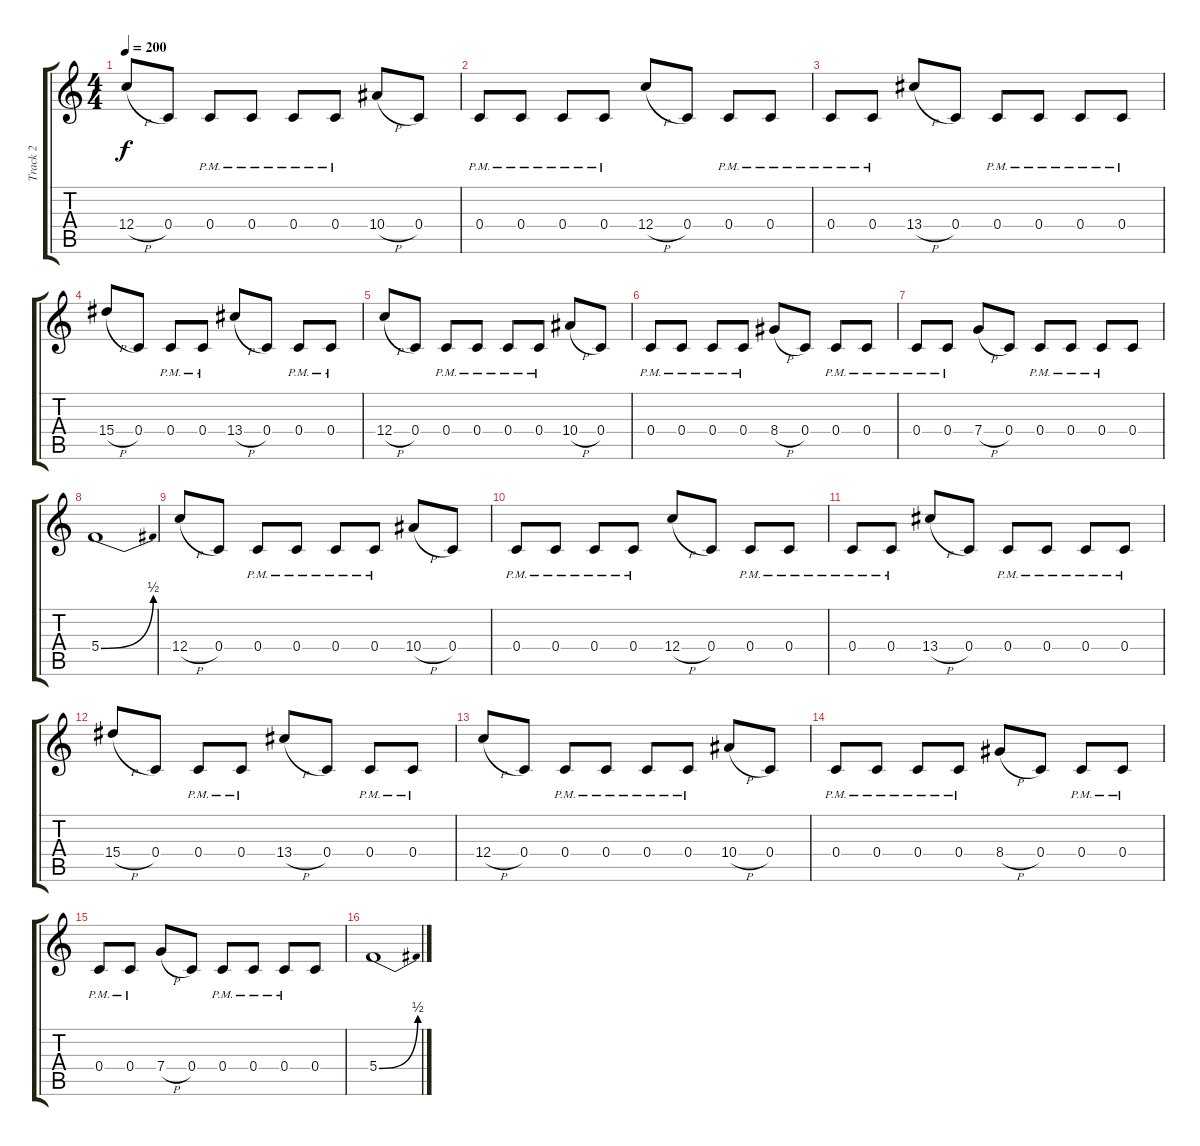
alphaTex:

\track ("Track 2" "Track 2") {instrument overdrivenguitar}
\staff {score tabs}
\tuning (D4 A3 F3 C3 G2 C2) {hide}
\ts (4 4)
\tempo 200
\clef g2
\ks c
12.4{h}.8{dy f} 0.4.8 0.4{pm}.8 0.4{pm}.8 0.4{pm}.8 0.4{pm}.8 10.4{h}.8 0.4.8 |
0.4{pm}.8 0.4{pm}.8 0.4{pm}.8 0.4{pm}.8 12.4{h}.8 0.4.8 0.4{pm}.8 0.4{pm}.8 |
0.4{pm}.8 0.4{pm}.8 13.4{h}.8 0.4.8 0.4{pm}.8 0.4{pm}.8 0.4{pm}.8 0.4{pm}.8 |
15.4{h}.8 0.4.8 0.4{pm}.8 0.4{pm}.8 13.4{h}.8 0.4.8 0.4{pm}.8 0.4{pm}.8 |
12.4{h}.8 0.4.8 0.4{pm}.8 0.4{pm}.8 0.4{pm}.8 0.4{pm}.8 10.4{h}.8 0.4.8 |
0.4{pm}.8 0.4{pm}.8 0.4{pm}.8 0.4{pm}.8 8.4{h}.8 0.4.8 0.4{pm}.8 0.4{pm}.8 |
0.4{pm}.8 0.4{pm}.8 7.4{h}.8 0.4.8 0.4{pm}.8 0.4{pm}.8 0.4{pm}.8 0.4.8 |
5.4{be (bend 0 0 60 2)}.1 |
12.4{h}.8 0.4.8 0.4{pm}.8 0.4{pm}.8 0.4{pm}.8 0.4{pm}.8 10.4{h}.8 0.4.8 |
0.4{pm}.8 0.4{pm}.8 0.4{pm}.8 0.4{pm}.8 12.4{h}.8 0.4.8 0.4{pm}.8 0.4{pm}.8 |
0.4{pm}.8 0.4{pm}.8 13.4{h}.8 0.4.8 0.4{pm}.8 0.4{pm}.8 0.4{pm}.8 0.4{pm}.8 |
15.4{h}.8 0.4.8 0.4{pm}.8 0.4{pm}.8 13.4{h}.8 0.4.8 0.4{pm}.8 0.4{pm}.8 |
12.4{h}.8 0.4.8 0.4{pm}.8 0.4{pm}.8 0.4{pm}.8 0.4{pm}.8 10.4{h}.8 0.4.8 |
0.4{pm}.8 0.4{pm}.8 0.4{pm}.8 0.4{pm}.8 8.4{h}.8 0.4.8 0.4{pm}.8 0.4{pm}.8 |
0.4{pm}.8 0.4{pm}.8 7.4{h}.8 0.4.8 0.4{pm}.8 0.4{pm}.8 0.4{pm}.8 0.4.8 |
5.4{be (bend 0 0 60 2)}.1
